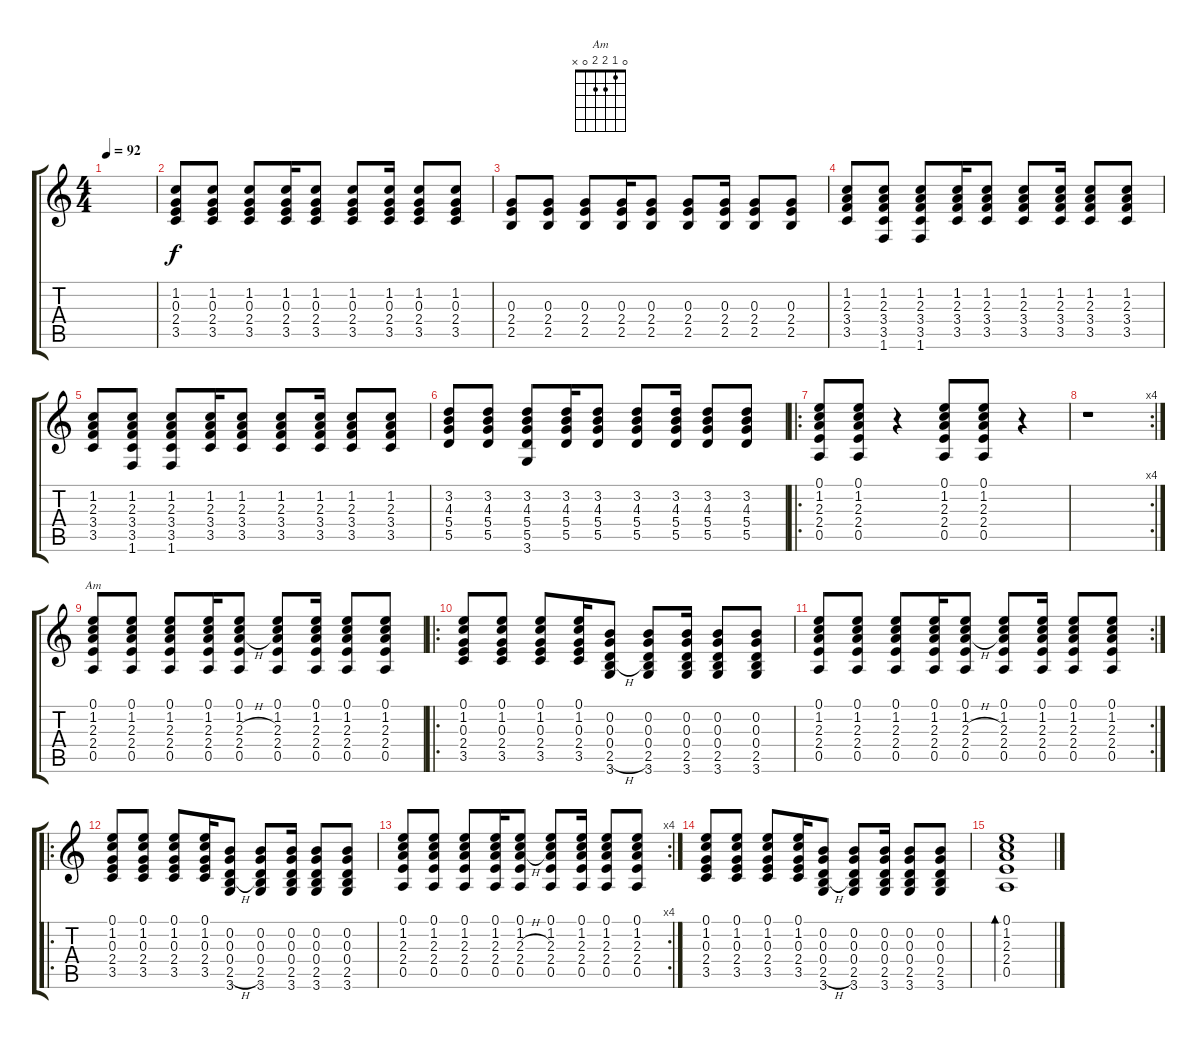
\track "" {instrument acousticguitarsteel}
\staff {score tabs}
\tuning (E4 B3 G3 D3 A2 E2) {hide}
\chord ("Am" 0 1 2 2 0 x)
\ts (4 4)
\tempo 92
\clef g2
\ks c
|
(1.2 0.3 2.4 3.5).8 (1.2 0.3 2.4 3.5).8 (1.2 0.3 2.4 3.5).8 (1.2 0.3 2.4 3.5).16 (1.2 0.3 2.4 3.5).8 (1.2 0.3 2.4 3.5).8 (1.2 0.3 2.4 3.5).16 (1.2 0.3 2.4 3.5).8 (1.2 0.3 2.4 3.5).8 |
(0.3 2.4 2.5).8 (0.3 2.4 2.5).8 (0.3 2.4 2.5).8 (0.3 2.4 2.5).16 (0.3 2.4 2.5).8 (0.3 2.4 2.5).8 (0.3 2.4 2.5).16 (0.3 2.4 2.5).8 (0.3 2.4 2.5).8 |
(1.2 2.3 3.4 3.5).8 (1.2 2.3 3.4 3.5 1.6).8 (1.2 2.3 3.4 3.5 1.6).8 (1.2 2.3 3.4 3.5).16 (1.2 2.3 3.4 3.5).8 (1.2 2.3 3.4 3.5).8 (1.2 2.3 3.4 3.5).16 (1.2 2.3 3.4 3.5).8 (1.2 2.3 3.4 3.5).8 |
(1.2 2.3 3.4 3.5).8 (1.2 2.3 3.4 3.5 1.6).8 (1.2 2.3 3.4 3.5 1.6).8 (1.2 2.3 3.4 3.5).16 (1.2 2.3 3.4 3.5).8 (1.2 2.3 3.4 3.5).8 (1.2 2.3 3.4 3.5).16 (1.2 2.3 3.4 3.5).8 (1.2 2.3 3.4 3.5).8 |
(3.2 4.3 5.4 5.5).8 (3.2 4.3 5.4 5.5).8 (3.2 4.3 5.4 5.5 3.6).8 (3.2 4.3 5.4 5.5).16 (3.2 4.3 5.4 5.5).8 (3.2 4.3 5.4 5.5).8 (3.2 4.3 5.4 5.5).16 (3.2 4.3 5.4 5.5).8 (3.2 4.3 5.4 5.5).8 |
\ro
(0.1 1.2 2.3 2.4 0.5).8 (0.1 1.2 2.3 2.4 0.5).8 r.4 (0.1 1.2 2.3 2.4 0.5).8 (0.1 1.2 2.3 2.4 0.5).8 r.4 |
\rc 4
r.1 |
(0.1 1.2 2.3 2.4 0.5).8{ch "Am"} (0.1 1.2 2.3 2.4 0.5).8 (0.1 1.2 2.3 2.4 0.5).8 (0.1 1.2 2.3 2.4 0.5).16 (0.1 1.2 2.3{h} 2.4 0.5).8 (0.1 1.2 2.3 2.4 0.5).8 (0.1 1.2 2.3 2.4 0.5).16 (0.1 1.2 2.3 2.4 0.5).8 (0.1 1.2 2.3 2.4 0.5).8 |
\ro
(0.1 1.2 0.3 2.4 3.5).8 (0.1 1.2 0.3 2.4 3.5).8 (0.1 1.2 0.3 2.4 3.5).8 (0.1 1.2 0.3 2.4 3.5).16 (0.2 0.3 0.4 2.5{h} 3.6).8 (0.2 0.3 0.4 2.5 3.6).8 (0.2 0.3 0.4 2.5 3.6).16 (0.2 0.3 0.4 2.5 3.6).8 (0.2 0.3 0.4 2.5 3.6).8 |
\rc 2
(0.1 1.2 2.3 2.4 0.5).8 (0.1 1.2 2.3 2.4 0.5).8 (0.1 1.2 2.3 2.4 0.5).8 (0.1 1.2 2.3 2.4 0.5).16 (0.1 1.2 2.3{h} 2.4 0.5).8 (0.1 1.2 2.3 2.4 0.5).8 (0.1 1.2 2.3 2.4 0.5).16 (0.1 1.2 2.3 2.4 0.5).8 (0.1 1.2 2.3 2.4 0.5).8 |
\ro
(0.1 1.2 0.3 2.4 3.5).8 (0.1 1.2 0.3 2.4 3.5).8 (0.1 1.2 0.3 2.4 3.5).8 (0.1 1.2 0.3 2.4 3.5).16 (0.2 0.3 0.4 2.5{h} 3.6).8 (0.2 0.3 0.4 2.5 3.6).8 (0.2 0.3 0.4 2.5 3.6).16 (0.2 0.3 0.4 2.5 3.6).8 (0.2 0.3 0.4 2.5 3.6).8 |
\rc 4
(0.1 1.2 2.3 2.4 0.5).8 (0.1 1.2 2.3 2.4 0.5).8 (0.1 1.2 2.3 2.4 0.5).8 (0.1 1.2 2.3 2.4 0.5).16 (0.1 1.2 2.3{h} 2.4 0.5).8 (0.1 1.2 2.3 2.4 0.5).8 (0.1 1.2 2.3 2.4 0.5).16 (0.1 1.2 2.3 2.4 0.5).8 (0.1 1.2 2.3 2.4 0.5).8 |
(0.1 1.2 0.3 2.4 3.5).8 (0.1 1.2 0.3 2.4 3.5).8 (0.1 1.2 0.3 2.4 3.5).8 (0.1 1.2 0.3 2.4 3.5).16 (0.2 0.3 0.4 2.5{h} 3.6).8 (0.2 0.3 0.4 2.5 3.6).8 (0.2 0.3 0.4 2.5 3.6).16 (0.2 0.3 0.4 2.5 3.6).8 (0.2 0.3 0.4 2.5 3.6).8 |
(0.1 1.2 2.3 2.4 0.5).1{bd 480}
